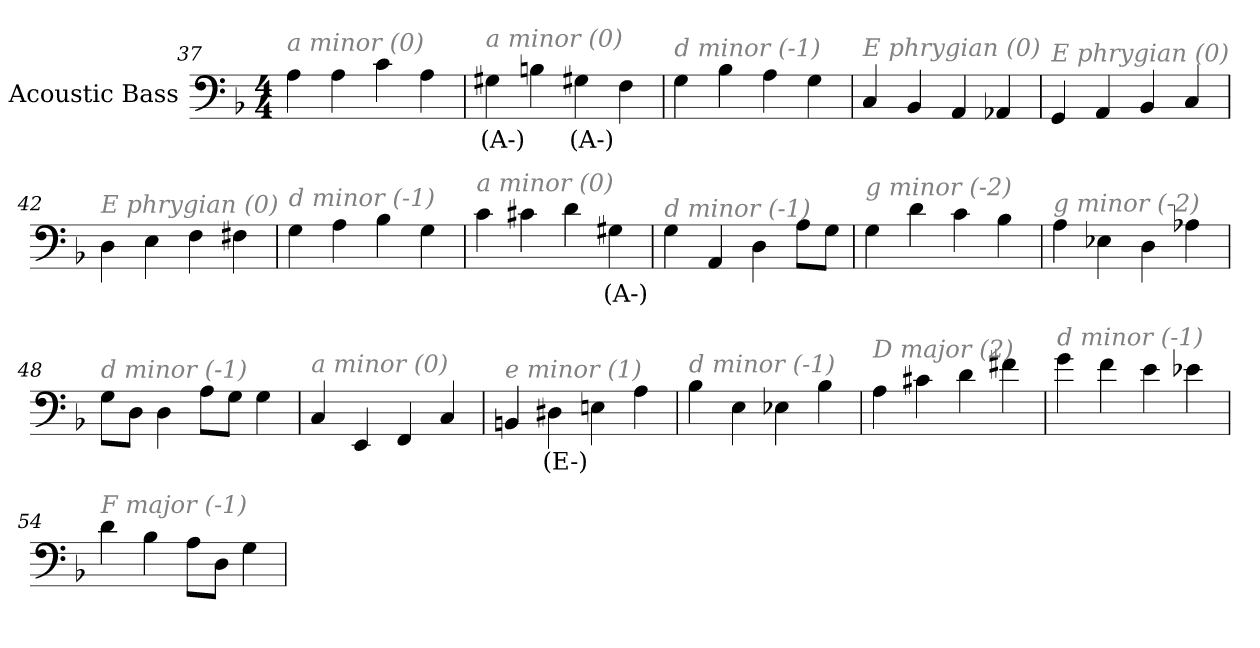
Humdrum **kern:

**kern	**text
*part1	*part1
*staff1	*staff1
*I"Acoustic Bass	*
*clefF4	*
*ITrd7c12	*
*k[b-]	*
*F:	*
*M4/4	*
=37	=37
!LO:TX:i:color=#808080:t=a minor (0)	!
4AA	.
4AA	.
4C	.
4AA	.
=38	=38
!LO:TX:i:color=#808080:t=a minor (0)	!
4GG#Xi	(A-)
4BBn	.
4GG#Xi	(A-)
4FF	.
=39	=39
!LO:TX:i:color=#808080:t=d minor (-1)	!
4GG	.
4BB-	.
4AA	.
4GG	.
=40	=40
!LO:TX:i:color=#808080:t=E phrygian (0)	!
4CC	.
4BBB-	.
4AAA	.
4AAA-X	.
=41	=41
!LO:TX:i:color=#808080:t=E phrygian (0)	!
4GGG	.
4AAA	.
4BBB-	.
4CC	.
=42	=42
!LO:TX:i:color=#808080:t=E phrygian (0)	!
4DD	.
4EE	.
4FF	.
4FF#X	.
=43	=43
!LO:TX:i:color=#808080:t=d minor (-1)	!
4GG	.
4AA	.
4BB-	.
4GG	.
=44	=44
!LO:TX:i:color=#808080:t=a minor (0)	!
4C	.
4C#X	.
4D	.
4GG#Xi	(A-)
=45	=45
!LO:TX:i:color=#808080:t=d minor (-1)	!
4GG	.
4AAA	.
4DD	.
8AAL	.
8GGJ	.
=46	=46
!LO:TX:i:color=#808080:t=g minor (-2)	!
4GG	.
4D	.
4C	.
4BB-	.
=47	=47
!LO:TX:i:color=#808080:t=g minor (-2)	!
4AA	.
4EE-X	.
4DD	.
4AA-X	.
=48	=48
!LO:TX:i:color=#808080:t=d minor (-1)	!
8GGL	.
8DDJ	.
4DD	.
8AAL	.
8GGJ	.
4GG	.
=49	=49
!LO:TX:i:color=#808080:t=a minor (0)	!
4CC	.
4EEE	.
4FFF	.
4CC	.
=50	=50
!LO:TX:i:color=#808080:t=e minor (1)	!
4BBBn	.
4DD#Xi	(E-)
4EEn	.
4AA	.
=51	=51
!LO:TX:i:color=#808080:t=d minor (-1)	!
4BB-	.
4EE	.
4EE-X	.
4BB-	.
=52	=52
!LO:TX:i:color=#808080:t=D major (2)	!
4AA	.
4C#X	.
4D	.
4F#X	.
=53	=53
!LO:TX:i:color=#808080:t=d minor (-1)	!
4G	.
4F	.
4E	.
4E-X	.
=54	=54
!LO:TX:i:color=#808080:t=F major (-1)	!
4D	.
4BB-	.
8AAL	.
8DDJ	.
4GG	.
=	=
*-	*-
